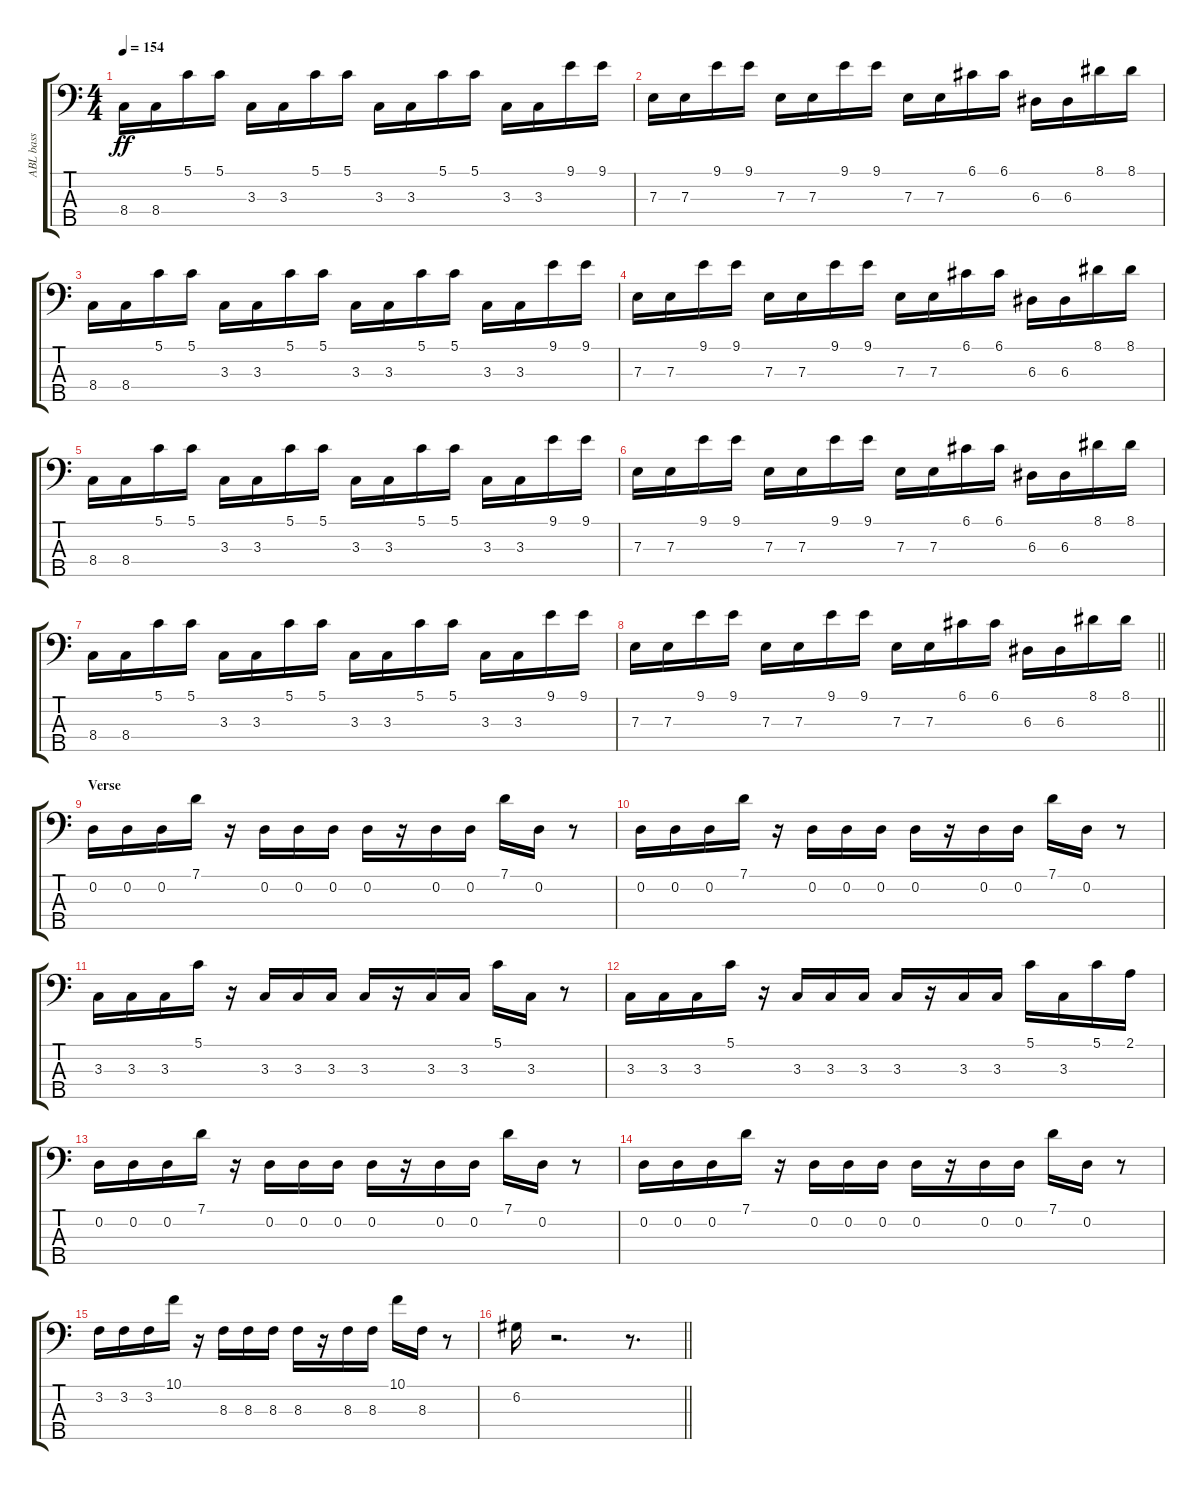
\track ("ABL bass" "ABL bass") {instrument electricbassfinger}
\staff {score tabs}
\tuning (G2 D2 A1 E1 B0) {hide}
\ts (4 4)
\tempo 154
\clef f4
\ks c
8.4.16{dy ff} 8.4.16 5.1.16 5.1.16 3.3.16 3.3.16 5.1.16 5.1.16 3.3.16 3.3.16 5.1.16 5.1.16 3.3.16 3.3.16 9.1.16 9.1.16 |
7.3.16 7.3.16 9.1.16 9.1.16 7.3.16 7.3.16 9.1.16 9.1.16 7.3.16 7.3.16 6.1.16 6.1.16 6.3.16 6.3.16 8.1.16 8.1.16 |
8.4.16 8.4.16 5.1.16 5.1.16 3.3.16 3.3.16 5.1.16 5.1.16 3.3.16 3.3.16 5.1.16 5.1.16 3.3.16 3.3.16 9.1.16 9.1.16 |
7.3.16 7.3.16 9.1.16 9.1.16 7.3.16 7.3.16 9.1.16 9.1.16 7.3.16 7.3.16 6.1.16 6.1.16 6.3.16 6.3.16 8.1.16 8.1.16 |
8.4.16 8.4.16 5.1.16 5.1.16 3.3.16 3.3.16 5.1.16 5.1.16 3.3.16 3.3.16 5.1.16 5.1.16 3.3.16 3.3.16 9.1.16 9.1.16 |
7.3.16 7.3.16 9.1.16 9.1.16 7.3.16 7.3.16 9.1.16 9.1.16 7.3.16 7.3.16 6.1.16 6.1.16 6.3.16 6.3.16 8.1.16 8.1.16 |
8.4.16 8.4.16 5.1.16 5.1.16 3.3.16 3.3.16 5.1.16 5.1.16 3.3.16 3.3.16 5.1.16 5.1.16 3.3.16 3.3.16 9.1.16 9.1.16 |
\barLineRight lightlight
7.3.16 7.3.16 9.1.16 9.1.16 7.3.16 7.3.16 9.1.16 9.1.16 7.3.16 7.3.16 6.1.16 6.1.16 6.3.16 6.3.16 8.1.16 8.1.16 |
\section ("" "Verse")
0.2.16 0.2.16 0.2.16 7.1.16 r.16 0.2.16 0.2.16 0.2.16 0.2.16 r.16 0.2.16 0.2.16 7.1.16 0.2.16 r.8 |
0.2.16 0.2.16 0.2.16 7.1.16 r.16 0.2.16 0.2.16 0.2.16 0.2.16 r.16 0.2.16 0.2.16 7.1.16 0.2.16 r.8 |
3.3.16 3.3.16 3.3.16 5.1.16 r.16 3.3.16 3.3.16 3.3.16 3.3.16 r.16 3.3.16 3.3.16 5.1.16 3.3.16 r.8 |
3.3.16 3.3.16 3.3.16 5.1.16 r.16 3.3.16 3.3.16 3.3.16 3.3.16 r.16 3.3.16 3.3.16 5.1.16 3.3.16 5.1.16 2.1.16 |
0.2.16 0.2.16 0.2.16 7.1.16 r.16 0.2.16 0.2.16 0.2.16 0.2.16 r.16 0.2.16 0.2.16 7.1.16 0.2.16 r.8 |
0.2.16 0.2.16 0.2.16 7.1.16 r.16 0.2.16 0.2.16 0.2.16 0.2.16 r.16 0.2.16 0.2.16 7.1.16 0.2.16 r.8 |
3.2.16 3.2.16 3.2.16 10.1.16 r.16 8.3.16 8.3.16 8.3.16 8.3.16 r.16 8.3.16 8.3.16 10.1.16 8.3.16 r.8 |
\barLineRight lightlight
6.2.16 r.2{d} r.8{d}
